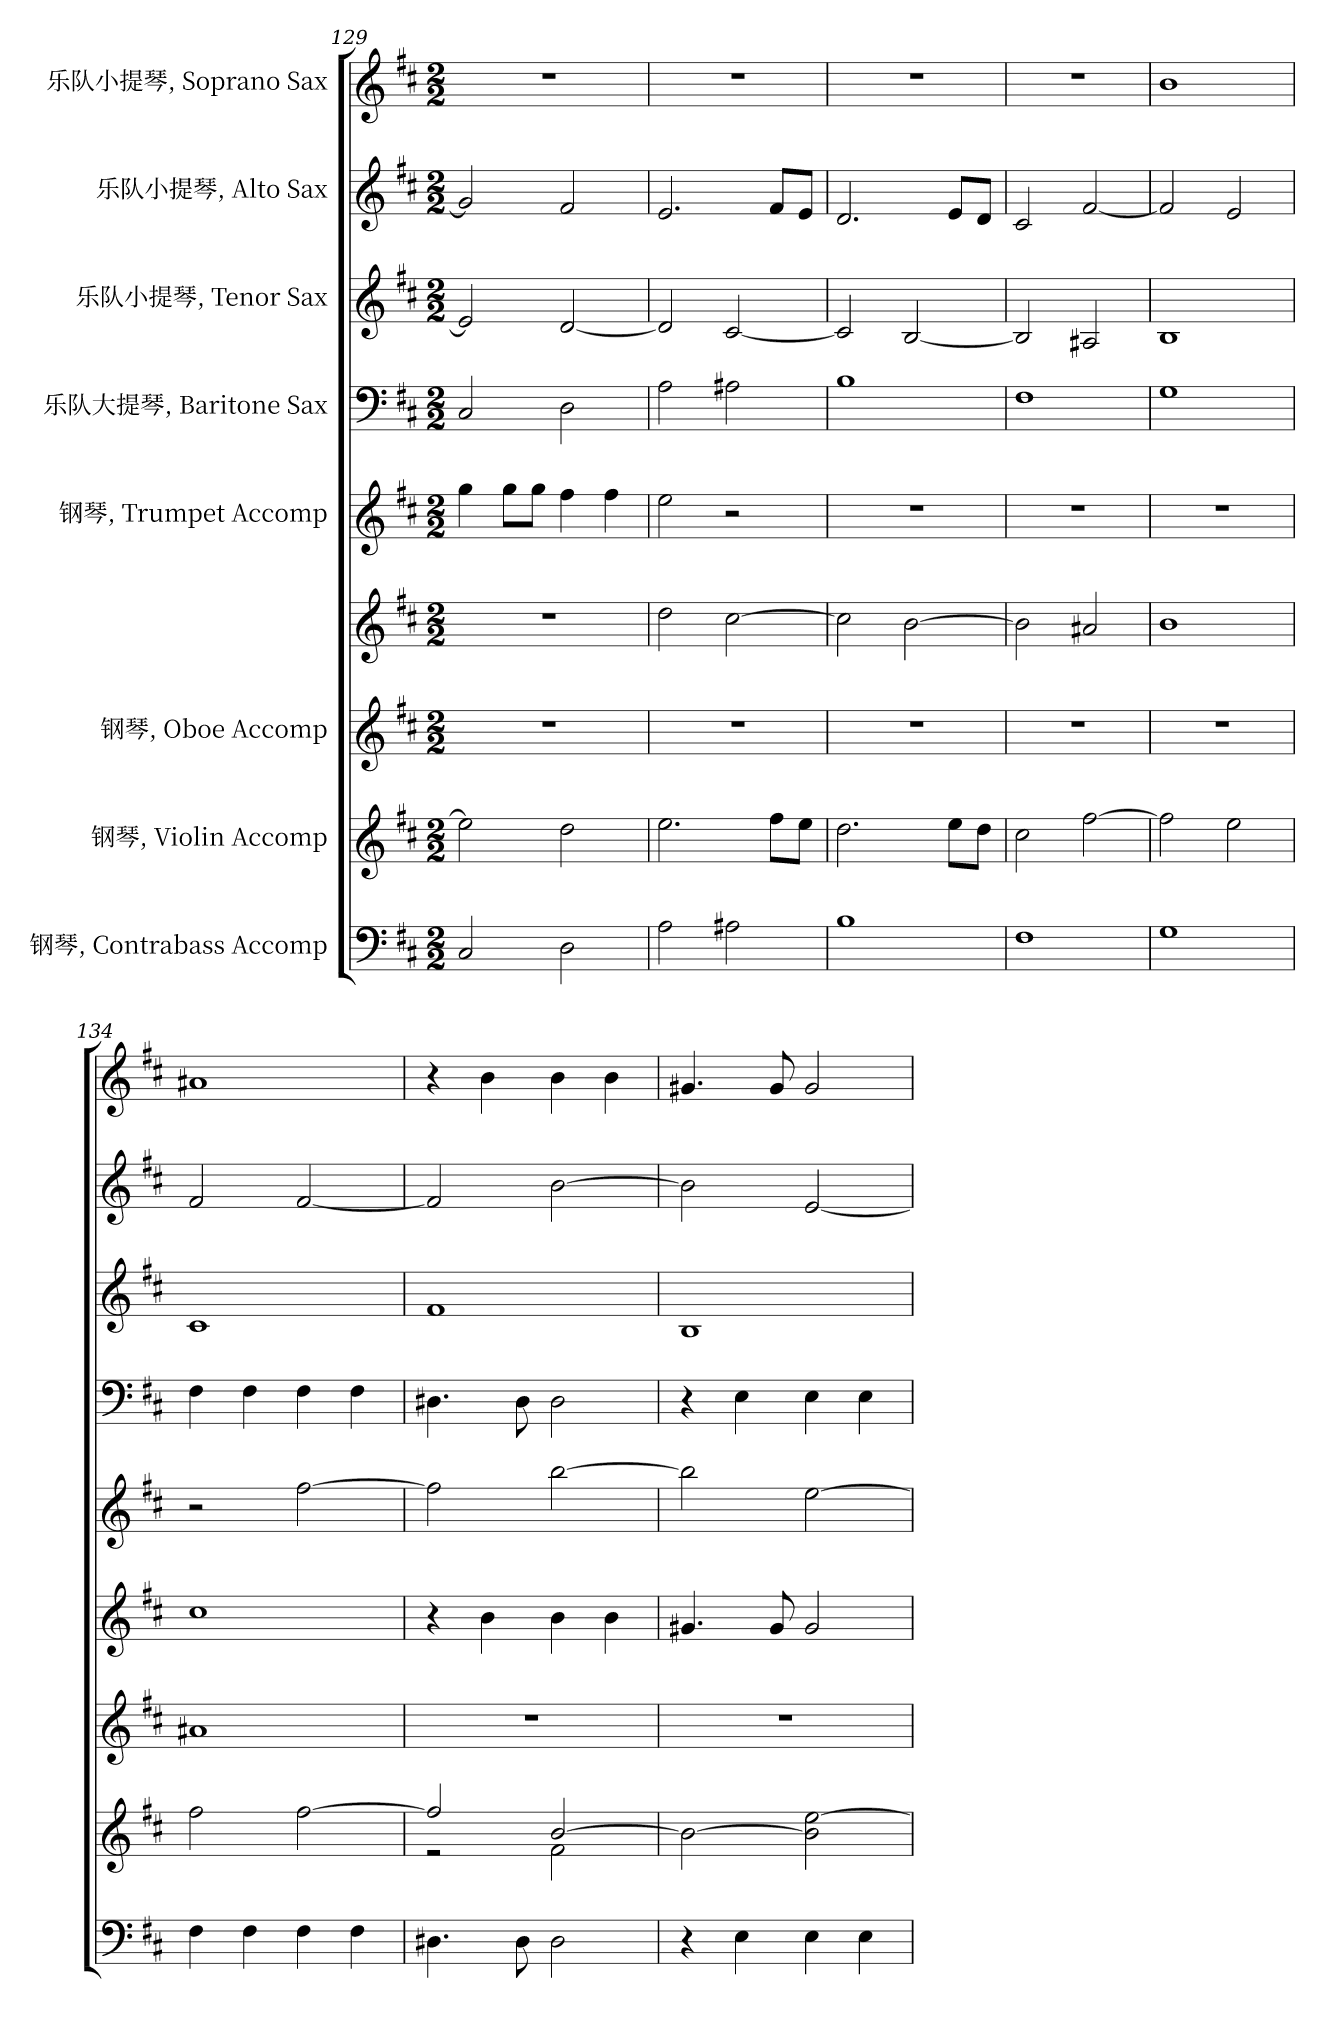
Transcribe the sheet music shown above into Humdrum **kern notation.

**kern	**kern	**kern	**kern	**kern	**kern	**kern	**kern	**kern
*part8	*part7	*part6	*part6	*part5	*part4	*part3	*part2	*part1
*staff9	*staff8	*staff7	*staff6	*staff5	*staff4	*staff3	*staff2	*staff1
*I"钢琴, Contrabass Accomp	*I"钢琴, Violin Accomp	*I"钢琴, Oboe Accomp	*	*I"钢琴, Trumpet Accomp	*I"乐队大提琴, Baritone Sax	*I"乐队小提琴, Tenor Sax	*I"乐队小提琴, Alto Sax	*I"乐队小提琴, Soprano Sax
*clefF4	*clefG2	*clefG2	*clefG2	*clefG2	*clefF4	*clefG2	*clefG2	*clefG2
*k[f#c#]	*k[f#c#]	*k[f#c#]	*k[f#c#]	*k[f#c#]	*k[f#c#]	*k[f#c#]	*k[f#c#]	*k[f#c#]
*M2/2	*M2/2	*M2/2	*M2/2	*M2/2	*M2/2	*M2/2	*M2/2	*M2/2
=129	=129	=129	=129	=129	=129	=129	=129	=129
2C#/	2ee\]	1r	1r	4gg\	2C#/	2e/]	2g/]	1r
.	.	.	.	8gg\L	.	.	.	.
.	.	.	.	8gg\J	.	.	.	.
2D\	2dd\	.	.	4ff#\	2D\	[2d/	2f#/	.
.	.	.	.	4ff#\	.	.	.	.
=130	=130	=130	=130	=130	=130	=130	=130	=130
2A\	2.ee\	1r	2dd\	2ee\	2A\	2d/]	2.e/	1r
2A#X\	.	.	[2cc#\	2r	2A#X\	[2c#/	.	.
.	8ff#\L	.	.	.	.	.	8f#/L	.
.	8ee\J	.	.	.	.	.	8e/J	.
=131	=131	=131	=131	=131	=131	=131	=131	=131
1B	2.dd\	1r	2cc#\]	1r	1B	2c#/]	2.d/	1r
.	.	.	[2b\	.	.	[2B/	.	.
.	8ee\L	.	.	.	.	.	8e/L	.
.	8dd\J	.	.	.	.	.	8d/J	.
=132	=132	=132	=132	=132	=132	=132	=132	=132
1F#	2cc#\	1r	2b\]	1r	1F#	2B/]	2c#/	1r
.	[2ff#\	.	2a#X/	.	.	2A#X/	[2f#/	.
!!LO:PB:g=z
=133	=133	=133	=133	=133	=133	=133	=133	=133
1G	2ff#\]	1r	1b	1r	1G	1B	2f#/]	1b
.	2ee\	.	.	.	.	.	2e/	.
=134	=134	=134	=134	=134	=134	=134	=134	=134
4F#\	2ff#\	1a#X	1cc#	2r	4F#\	1c#	2f#/	1a#X
4F#\	.	.	.	.	4F#\	.	.	.
4F#\	[2ff#\	.	.	[2ff#\	4F#\	.	[2f#/	.
4F#\	.	.	.	.	4F#\	.	.	.
=135	=135	=135	=135	=135	=135	=135	=135	=135
*	*^	*	*	*	*	*	*	*
4.D#X\	2ff#/]	2r	1r	4r	2ff#\]	4.D#X\	1f#	2f#/]	4r
.	.	.	.	4b\	.	.	.	.	4b\
8D#\	.	.	.	.	.	8D#\	.	.	.
2D#\	[2b/	2f#\	.	4b\	[2bb\	2D#\	.	[2b\	4b\
.	.	.	.	4b\	.	.	.	.	4b\
*	*v	*v	*	*	*	*	*	*	*
=136	=136	=136	=136	=136	=136	=136	=136	=136
4r	2b\_	1r	4.g#X/	2bb\]	4r	1B	2b\]	4.g#X/
4E\	.	.	.	.	4E\	.	.	.
.	.	.	8g#/	.	.	.	.	8g#/
4E\	2b\] [2ee\	.	2g#/	[2ee\	4E\	.	[2e/	2g#/
4E\	.	.	.	.	4E\	.	.	.
=	=	=	=	=	=	=	=	=
*-	*-	*-	*-	*-	*-	*-	*-	*-
